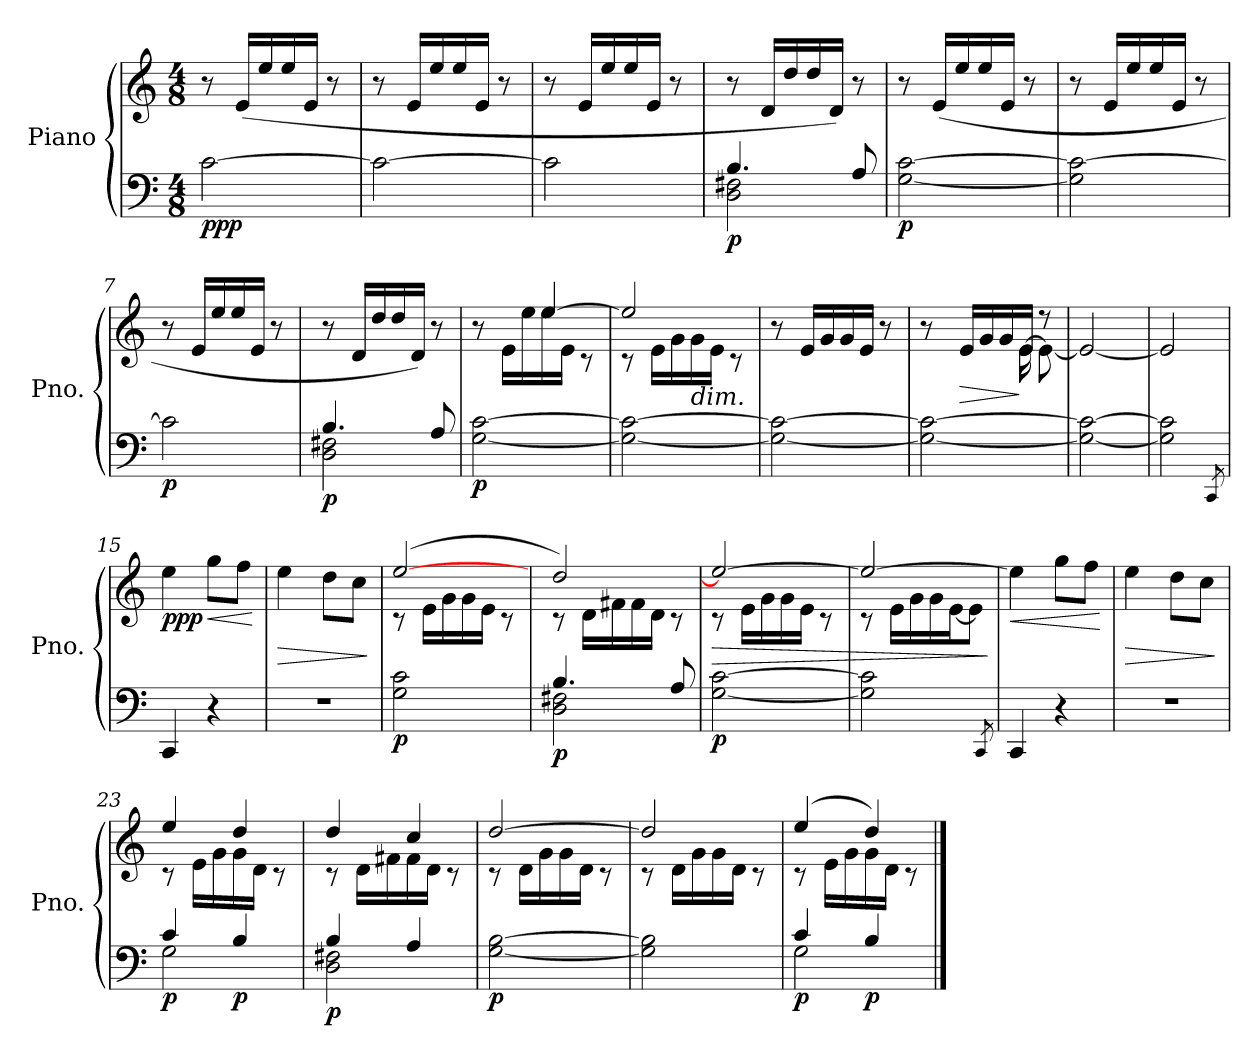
**kern	**kern	**dynam
*part1	*part1	*part1
*staff2	*staff1	*staff1/2
*I"Piano	*	*
*I'Pno.	*	*
*clefF4	*clefG2	*
*k[]	*k[]	*
*M4/8	*M4/8	*
=1	=1	=1
!	!	!LO:DY:b=2
!	!	!LO:DY:n=1:b
[2c\	8r	p pp
.	(>16e/LL	.
.	16ee/	.
.	16ee/	.
.	16e/JJ	.
.	8r	.
=2	=2	=2
2c\_	8r	.
.	16e/LL	.
.	16ee/	.
.	16ee/	.
.	16e/JJ	.
.	8r	.
=3	=3	=3
2c\]	8r	.
.	16e/LL	.
.	16ee/	.
.	16ee/	.
.	16e/JJ	.
.	8r	.
=4	=4	=4
*^	*	*
!	!	!	!LO:DY:b=2
4.B/	2D\ 2F#X\	8r	p
.	.	16d/LL	.
.	.	16dd/	.
.	.	16dd/	.
.	.	16d/JJ)	.
8A/	.	8r	.
*v	*v	*	*
=5	=5	=5
!	!	!LO:DY:b=2
[2G\ [2c\	8r	p
.	(>16e/LL	.
.	16ee/	.
.	16ee/	.
.	16e/JJ	.
.	8r	.
!!LO:LB:g=z
=6	=6	=6
2G\] 2c\_	8r	.
.	16e/LL	.
.	16ee/	.
.	16ee/	.
.	16e/JJ	.
.	8r	.
=7	=7	=7
!	!	!LO:DY:b=2
2c\]	8r	p
.	16e/LL	.
.	16ee/	.
.	16ee/	.
.	16e/JJ	.
.	8r	.
=8	=8	=8
*^	*	*
!	!	!	!LO:DY:b=2
4.B/	2D\ 2F#X\	8r	p
.	.	16d/LL	.
.	.	16dd/	.
.	.	16dd/	.
.	.	16d/JJ)	.
8A/	.	8r	.
*v	*v	*	*
=9	=9	=9
*	*^	*
!	!	!	!LO:DY:b=2
[2G\ [2c\	8r	8ryy	p
.	16ryy	16e\LL	.
.	16ryy	16ee\	.
.	[4ee/	16ee\	.
.	.	16e\JJ	.
.	.	8r	.
=10	=10	=10	=10
2G\_ 2c\_	2ee/]	8r	.
.	.	16e\LL	.
.	.	16g\	.
!	!	!LO:TX:b:i:t=dim.	!
.	.	16g\	.
.	.	16e\JJ	.
.	.	8r	.
*	*v	*v	*
!!LO:LB:g=z
=11	=11	=11
2G\_ 2c\_	8r	.
.	16e/LL	.
.	16g/	.
.	16g/	.
.	16e/JJ	.
.	8r	.
=12	=12	=12
*	*^	*
2G\_ 2c\_	8r	16ryy	.
!	!	!	!LO:HP:b
*	*v	*v	*
.	16e/LL	>
.	16g/	.
.	16g/	.
*	*^	*
.	[16e/JJ	16e\	]
.	8r	8e\_	.
*	*v	*v	*
=13	=13	=13
2G\_ 2c\_	2e/_	.
=14	=14	=14
2G\] 2c\]	2e/]	.
8qCC/	.	.
=15	=15	=15
!	!	!LO:DY:b
4CC/	4ee\	ppp
!	!	!LO:HP:b
4r	8gg\L	<
.	8ff\J	.
.	.	[
=16	=16	=16
!	!	!LO:HP:b
2r	4ee\	>
.	8dd\L	.
.	8cc\J	.
.	.	]
!!LO:LB:g=z
=17	=17	=17
*	*^	*
!	!	!	!LO:DY:b=2
2G\ 2c\	(>[2ee/	8r	p
.	.	16e\LL	.
.	.	16g\	.
.	.	16g\	.
.	.	16e\JJ	.
.	.	8r	.
=18	=18	=18	=18
*^	*	*	*
!	!	!	!	!LO:DY:b=2
4.B/	2D\ 2F#X\	2dd/)	8r	p
.	.	.	16d\LL	.
.	.	.	16f#X\	.
.	.	.	16f#\	.
.	.	.	16d\JJ	.
8A/	.	.	8r	.
*v	*v	*	*	*
=19	=19	=19	=19
!	!	!	!LO:HP:b
!	!	!	!LO:DY:n=1:b=2
[2G\ [2c\	2ee/_	8r	> p
.	.	16e\LL	.
.	.	16g\	.
.	.	16g\	.
.	.	16e\JJ	.
.	.	8r	.
=20	=20	=20	=20
2G\] 2c\]	2ee/_	8r	.
.	.	16e\LL	.
.	.	16g\	.
.	.	16g\	.
.	.	[16e\J	.
.	.	8e\J]	.
*	*v	*v	*
8qCC/	.	.
.	.	]
=21	=21	=21
!	!	!LO:HP:b
4CC/	4ee\]	<
4r	8gg\L	.
.	8ff\J	.
.	.	[
=22	=22	=22
!	!	!LO:HP:b
2r	4ee\	>
.	8dd\L	.
.	8cc\J	.
.	.	]
!!LO:LB:g=z
=23	=23	=23
*^	*^	*
!	!	!	!	!LO:DY:b=2
4c/	2G\	4ee/	8r	p
.	.	.	16e\LL	.
.	.	.	16g\	.
!	!	!	!	!LO:DY:b=2
4B/	.	4dd/	16g\	p
.	.	.	16d\JJ	.
.	.	.	8r	.
=24	=24	=24	=24	=24
!	!	!	!	!LO:DY:b=2
4B/	2D\ 2F#X\	4dd/	8r	p
.	.	.	16d\LL	.
.	.	.	16f#X\	.
4A/	.	4cc/	16f#\	.
.	.	.	16d\JJ	.
.	.	.	8r	.
*v	*v	*	*	*
=25	=25	=25	=25
!	!	!	!LO:DY:b=2
[2G\ [2B\	[2dd/	8r	p
.	.	16d\LL	.
.	.	16g\	.
.	.	16g\	.
.	.	16d\JJ	.
.	.	8r	.
=26	=26	=26	=26
2G\] 2B\]	2dd/]	8r	.
.	.	16d\LL	.
.	.	16g\	.
.	.	16g\	.
.	.	16d\JJ	.
.	.	8r	.
=27	=27	=27	=27
*^	*	*	*
!	!	!	!	!LO:DY:b=2
4c/	2G\	(>4ee/	8r	p
.	.	.	16e\LL	.
.	.	.	16g\	.
!	!	!	!	!LO:DY:b=2
4B/	.	4dd/)	16g\	p
.	.	.	16d\JJ	.
.	.	.	8r	.
*v	*v	*	*	*
*	*v	*v	*
==	==	==
*-	*-	*-
